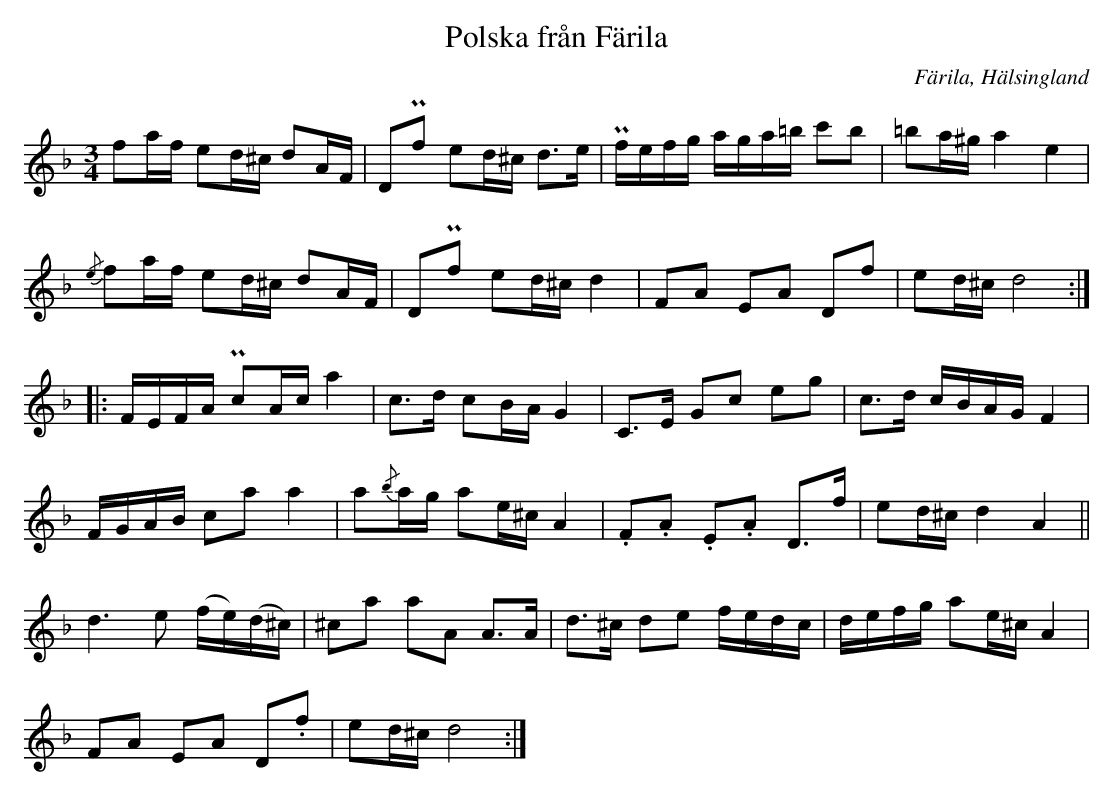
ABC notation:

X:1
T: Polska från Färila
O: Färila, Hälsingland
M: 3/4
L: 1/16
K: Dm
f2af e2d^c d2AF | D2Pf2 e2d^c d2>e2 | Pfefg aga=b c'2b2 | =b2a^g a4 e4 |
{/e}f2af e2d^c d2AF | D2Pf2 e2d^c d4 | F2A2 E2A2 D2f2 | e2d^c d8 ::
F4/5E4/5F4/5A4/5 Pc2Ac a4 | c2>d2 c2BA G4 | C2>E2 G2c2 e2g2 | c2>d2 cBAG F4 |
FGAB c2a2 a4 | a2{/b}ag a2e^c A4 | .F2.A2 .E2.A2 D2>f2 | e2d^c d4 A4 ||
d6e2 (fe)(d^c) | ^c2a2 a2A2 A2>A2 | d2>^c2 d2e2 fedc | defg a2e^c A4 |
F2A2 E2A2 D2.f2 | e2d^c d8 :|
